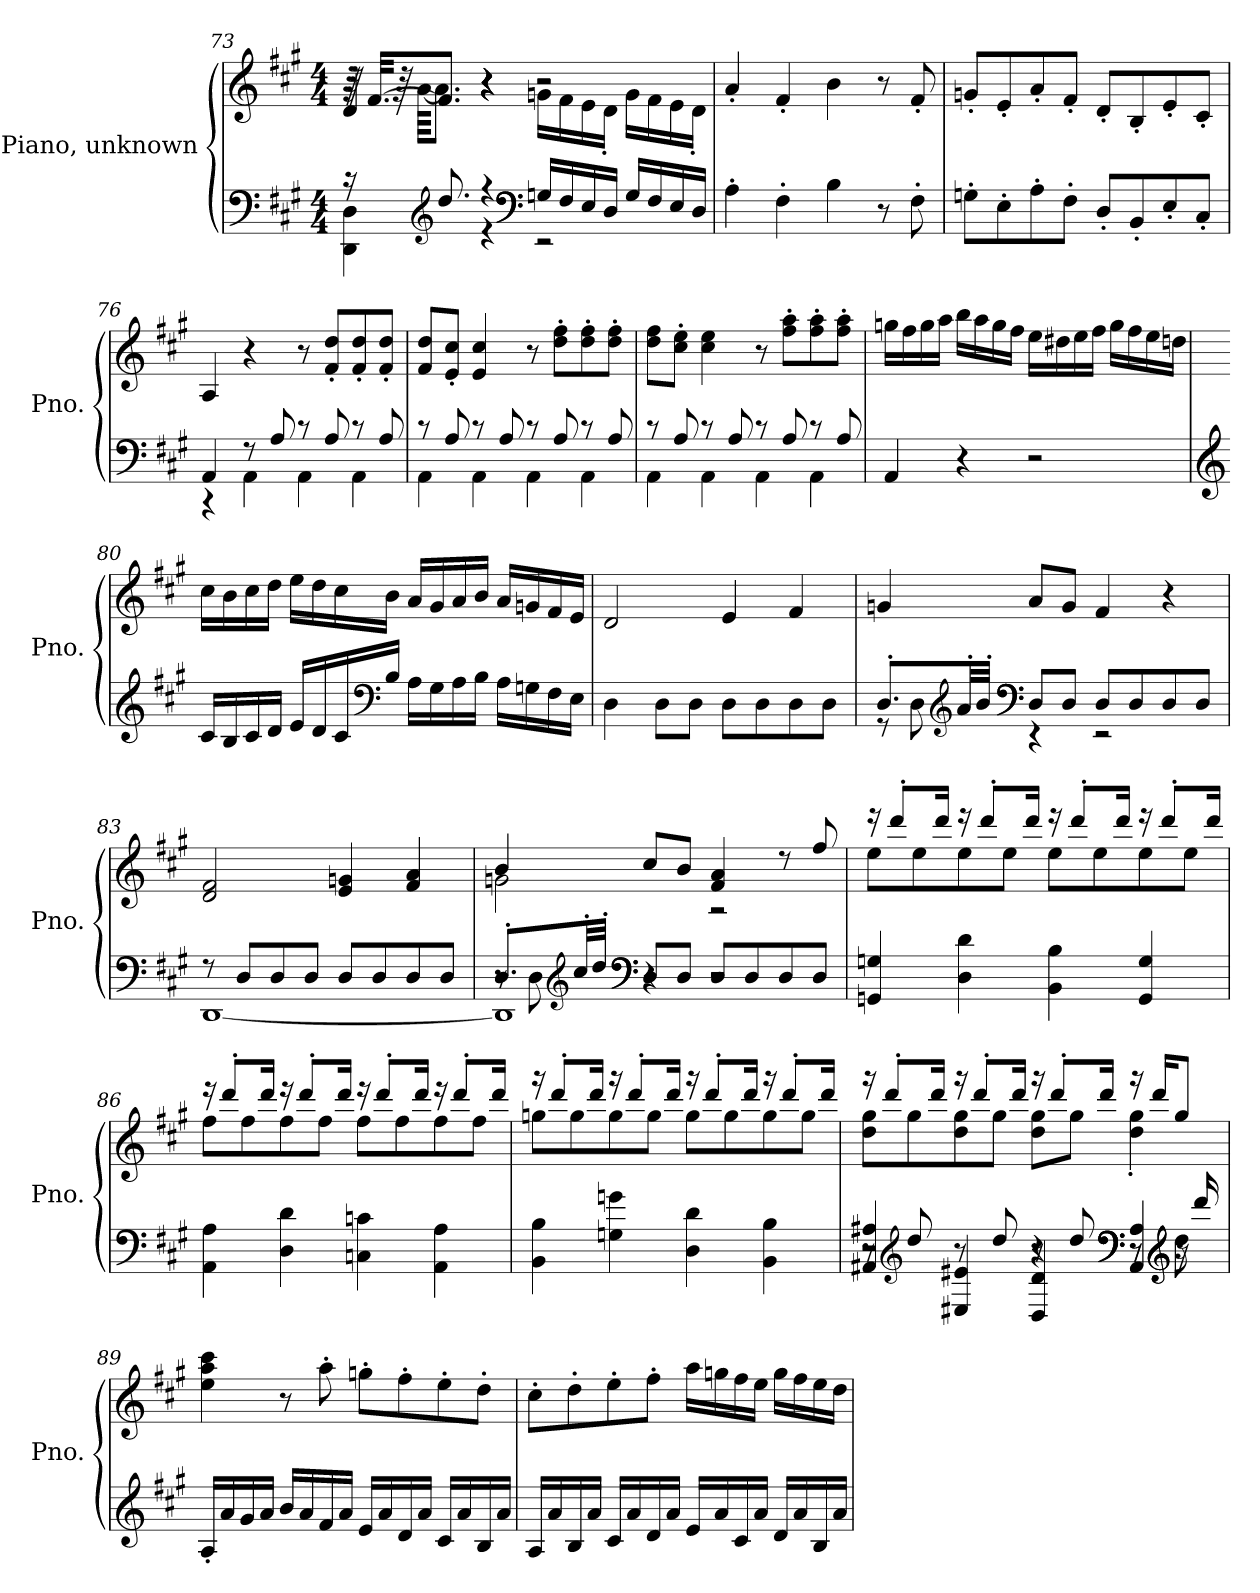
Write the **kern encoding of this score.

**kern	**kern
*part1	*part1
*staff2	*staff1
*I"Piano, unknown	*
*I'Pno.	*
*clefF4	*clefG2
*k[f#c#g#]	*k[f#c#g#]
*M4/4	*M4/4
=73	=73
*^	*^
*	*	*	*^
16r	4DD\ 4D\	64r	32r	4d/
.	.	[32.f#/KKL	.	.
.	.	.	64r	.
.	.	.	[64a\KKKL	.
*clefG2	*	*	*	*
8.dd/	.	8.f#/J]	8.a\J]	.
4r	4r	4r	4r	4r
*clefF4	*	*	*	*
16Gn/LL	2r	2r	16gn\LL	2r
16F#/	.	.	16f#\	.
16E/	.	.	16e\	.
16D/JJ	.	.	16d'\JJ	.
16G/LL	.	.	16g\LL	.
16F#/	.	.	16f#\	.
16E/	.	.	16e\	.
16D/JJ	.	.	16d'\JJ	.
*v	*v	*	*	*
*	*v	*v	*v
=74	=74
4A'\	4a'/
4F#'\	4f#'/
4B\	4b\
8r	8r
8F#'\	8f#'/
!!LO:LB:g=z
=75	=75
8Gn'\L	8gn'/L
8E'\	8e'/
8A'\	8a'/
8F#'\J	8f#'/J
8D'/L	8d'/L
8BB'/	8B'/
8E'/	8e'/
8C#'/J	8c#'/J
=76	=76
*^	*
4AA/	4r	4A/
8r	4AA\	4r
8A/	.	.
8r	4AA\	8r
8A/	.	8f#/' 8dd/'L
8r	4AA\	8f#/' 8dd/'
8A/	.	8f#/' 8dd/'J
=77	=77	=77
8r	4AA\	8f#/ 8dd/L
8A/	.	8e/' 8cc#/'J
8r	4AA\	4e/ 4cc#/
8A/	.	.
8r	4AA\	8r
8A/	.	8dd\' 8ff#\'L
8r	4AA\	8dd\' 8ff#\'
8A/	.	8dd\' 8ff#\'J
=78	=78	=78
8r	4AA\	8dd\ 8ff#\L
8A/	.	8cc#\' 8ee\'J
8r	4AA\	4cc#\ 4ee\
8A/	.	.
8r	4AA\	8r
8A/	.	8ff#\' 8aa\'L
8r	4AA\	8ff#\' 8aa\'
8A/	.	8ff#\' 8aa\'J
*v	*v	*
!!LO:LB:g=z
=79	=79
4AA/	16ggn\LL
.	16ff#\
.	16gg\
.	16aa\JJ
4r	16bb\LL
.	16aa\
.	16gg\
.	16ff#\JJ
2r	16ee\LL
.	16dd#X\
.	16ee\
.	16ff#\JJ
.	16gg\LL
.	16ff#\
.	16ee\
.	16ddn\JJ
=80	=80
*clefG2	*
16c#/LL	16cc#\LL
16B/	16b\
16c#/	16cc#\
16d/JJ	16dd\JJ
16e/LL	16ee\LL
16d/	16dd\
16c#/	16cc#\
*clefF4	*
16B/JJ	16b\JJ
16A\LL	16a/LL
16G#\	16g#/
16A\	16a/
16B\JJ	16b/JJ
16A\LL	16a/LL
16Gn\	16gn/
16F#\	16f#/
16E\JJ	16e/JJ
!!LO:LB:g=z
=81	=81
4D\	2d/
8D\L	.
8D\J	.
8D\L	4e/
8D\	.
8D\	4f#/
8D\J	.
=82	=82
*^	*
8.D'/L	8r	4gn/
.	8D\	.
*clefG2	*	*
32a'/LL	.	.
32b'/JJJ	.	.
*clefF4	*	*
8D/L	4r	8a/L
8D/J	.	8g/J
8D/L	2r	4f#/
8D/	.	.
8D/	.	4r
8D/J	.	.
=83	=83	=83
8r	[1DD	2d/ 2f#/
8D/L	.	.
8D/	.	.
8D/J	.	.
8D/L	.	4e/ 4gn/
8D/	.	.
8D/	.	4f#/ 4a/
8D/J	.	.
!!LO:LB:g=z
=84	=84	=84
*	*^	*^
8.D'/L	8r	1DD]	4b/	2gn\
.	8D\	.	.	.
*clefG2	*	*	*	*
32cc#'/LL	.	.	.	.
32dd'/JJJ	.	.	.	.
*clefF4	*	*	*	*
8D/L	4r	.	8cc#/L	.
8D/J	.	.	8b/J	.
8D/L	2r	.	4f#/ 4a/	2r
8D/	.	.	.	.
8D/	.	.	8r	.
8D/J	.	.	8ff#/	.
*v	*v	*v	*	*
=85	=85	=85
4GGn/ 4Gn/	16r	8ee\L
.	8ddd'/L	.
.	.	8ee\
.	16ddd/Jk	.
4D\ 4d\	16r	8ee\
.	8ddd'/L	.
.	.	8ee\J
.	16ddd/Jk	.
4BB\ 4B\	16r	8ee\L
.	8ddd'/L	.
.	.	8ee\
.	16ddd/Jk	.
4GG/ 4G/	16r	8ee\
.	8ddd'/L	.
.	.	8ee\J
.	16ddd/Jk	.
!!LO:PB:g=z	!!
=86	=86	=86
4AA\ 4A\	16r	8ff#\L
.	8ddd'/L	.
.	.	8ff#\
.	16ddd/Jk	.
4D\ 4d\	16r	8ff#\
.	8ddd'/L	.
.	.	8ff#\J
.	16ddd/Jk	.
4Cn\ 4cn\	16r	8ff#\L
.	8ddd'/L	.
.	.	8ff#\
.	16ddd/Jk	.
4AA\ 4A\	16r	8ff#\
.	8ddd'/L	.
.	.	8ff#\J
.	16ddd/Jk	.
=87	=87	=87
4BB\ 4B\	16r	8ggn\L
.	8ddd'/L	.
.	.	8gg\
.	16ddd/Jk	.
4Gn\ 4gn\	16r	8gg\
.	8ddd'/L	.
.	.	8gg\J
.	16ddd/Jk	.
4D\ 4d\	16r	8gg\L
.	8ddd'/L	.
.	.	8gg\
.	16ddd/Jk	.
4BB\ 4B\	16r	8gg\
.	8ddd'/L	.
.	.	8gg\J
.	16ddd/Jk	.
!!LO:LB:g=z	!!
=88	=88	=88
*^	*	*
*	*^	*	*
8r	2r	4AA#X/ 4A#X/	16r	8dd\ 8gg#\L
.	.	.	8ddd'/L	.
*clefG2	*	*	*	*
8dd/	.	.	.	8gg#\
.	.	.	16ddd/Jk	.
8r	.	4E#X/ 4e#X/	16r	8dd\ 8gg#\
.	.	.	8ddd'/L	.
8dd/	.	.	.	8gg#\J
.	.	.	16ddd/Jk	.
8r	4r	4D/ 4d/	16r	8dd\ 8gg#\L
.	.	.	8ddd'/L	.
8dd/	.	.	.	8gg#\J
.	.	.	16ddd/Jk	.
*clefF4	*	*	*	*
8r	8r	4AA#/ 4A#/	16r	4dd\' 4gg#\'
.	.	.	16ddd/KL	.
*clefG2	*	*	*	*
16r	8dd\	.	8gg#/J	.
16ddd/	.	.	.	.
*v	*v	*v	*	*
*	*v	*v
=89	=89
16A'/LL	4ee\ 4aa\ 4ccc#\
16a/	.
16g#/	.
16a/JJ	.
16b/LL	8r
16a/	.
16f#/	8aa'\
16a/JJ	.
16e/LL	8ggn'\L
16a/	.
16d/	8ff#'\
16a/JJ	.
16c#/LL	8ee'\
16a/	.
16B/	8dd'\J
16a/JJ	.
!!LO:LB:g=z
=90	=90
16A/LL	8cc#'\L
16a/	.
16B/	8dd'\
16a/JJ	.
16c#/LL	8ee'\
16a/	.
16d/	8ff#'\J
16a/JJ	.
16e/LL	16aa\LL
16a/	16ggn\
16c#/	16ff#\
16a/JJ	16ee\JJ
16d/LL	16gg\LL
16a/	16ff#\
16B/	16ee\
16a/JJ	16dd\JJ
=	=
*-	*-
